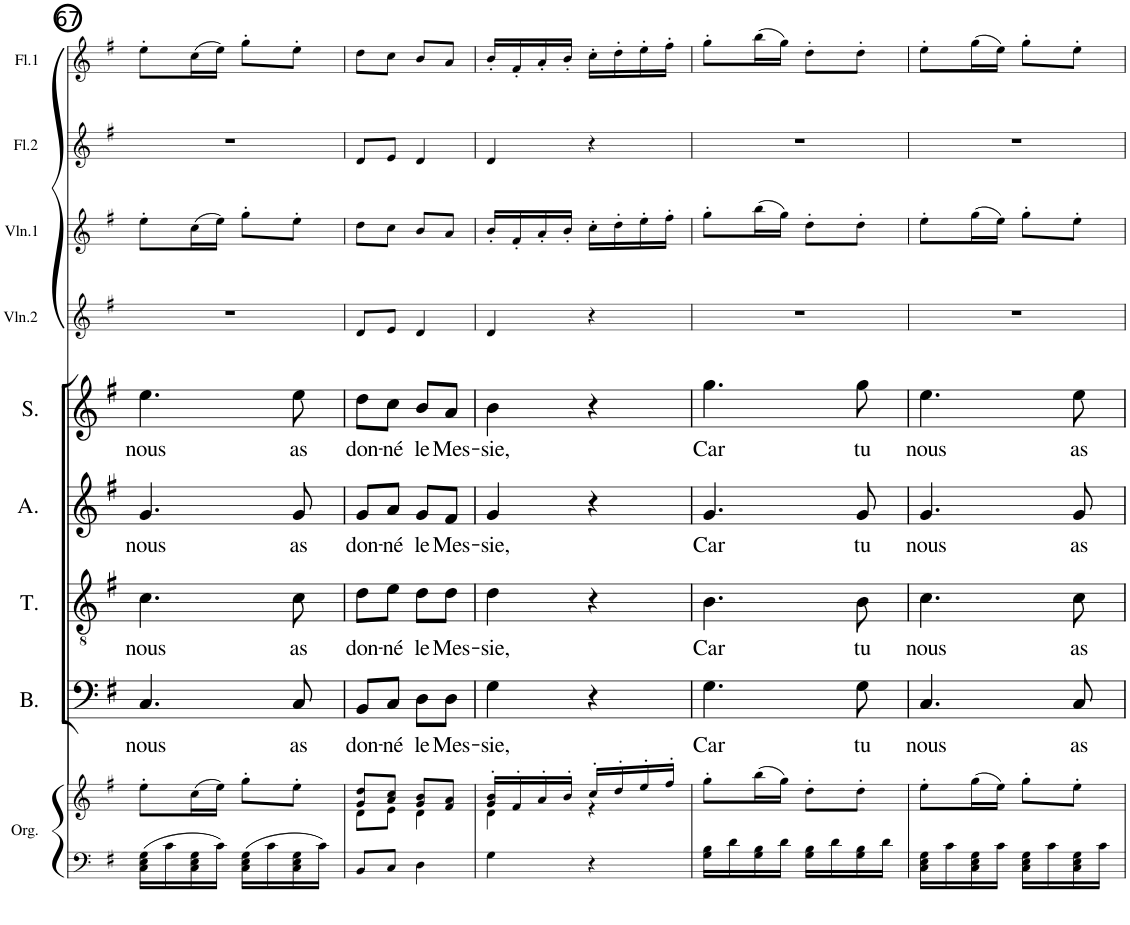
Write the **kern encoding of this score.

**kern	**kern	**kern	**text	**kern	**text	**kern	**text	**kern	**text	**kern	**kern	**kern	**kern
*part9	*part9	*part8	*part8	*part7	*part7	*part6	*part6	*part5	*part5	*part4	*part3	*part2	*part1
*staff10	*staff9	*staff8	*staff8	*staff7	*staff7	*staff6	*staff6	*staff5	*staff5	*staff4	*staff3	*staff2	*staff1
*I"Orgue	*	*I"Bass	*	*I"Ténor	*	*I"Alto	*	*I"Soprano	*	*I"Violon 2	*I"Violon 1	*I"Flûte 2	*I"Flûte 1
*I'Org.	*	*I'B.	*	*I'T.	*	*I'A.	*	*I'S.	*	*I'Vln.2	*I'Vln.1	*I'Fl.2	*I'Fl.1
!!LO:PB:g=z
*clefF4	*clefG2	*clefF4	*	*clefGv2	*	*clefG2	*	*clefG2	*	*clefG2	*clefG2	*clefG2	*clefG2
*k[f#]	*k[f#]	*k[f#]	*	*k[f#]	*	*k[f#]	*	*k[f#]	*	*k[f#]	*k[f#]	*k[f#]	*k[f#]
*M2/4	*M2/4	*M2/4	*	*M2/4	*	*M2/4	*	*M2/4	*	*M2/4	*M2/4	*M2/4	*M2/4
=67	=67	=67	=67	=67	=67	=67	=67	=67	=67	=67	=67	=67	=67
!	!	!	!LO:LY:b	!	!LO:LY:b	!	!LO:LY:b	!	!LO:LY:b	!	!	!	!
16C\ 16E\ 16G\LL	8ee'\L	4.C/	nous	4.c\	nous	4.g/	nous	4.ee\	nous	2r	8ee'\L	2r	8ee'\L
16c\	.	.	.	.	.	.	.	.	.	.	.	.	.
16C\ 16E\ 16G\	(16cc\L	.	.	.	.	.	.	.	.	.	(16cc\L	.	(16cc\L
16c\JJ	16ee\JJ)	.	.	.	.	.	.	.	.	.	16ee\JJ)	.	16ee\JJ)
16C\ 16E\ 16G\LL	8gg'\L	.	.	.	.	.	.	.	.	.	8gg'\L	.	8gg'\L
16c\	.	.	.	.	.	.	.	.	.	.	.	.	.
!	!	!	!LO:LY:b	!	!LO:LY:b	!	!LO:LY:b	!	!LO:LY:b	!	!	!	!
16C\ 16E\ 16G\	8ee'\J	8C/	as	8c\	as	8g/	as	8ee\	as	.	8ee'\J	.	8ee'\J
16c\JJ	.	.	.	.	.	.	.	.	.	.	.	.	.
=68	=68	=68	=68	=68	=68	=68	=68	=68	=68	=68	=68	=68	=68
*	*^	*	*	*	*	*	*	*	*	*	*	*	*
!	!	!	!	!LO:LY:b	!	!LO:LY:b	!	!LO:LY:b	!	!LO:LY:b	!	!	!	!
8BB/L	8g/ 8dd/L	8d\L	8BB/L	don-	8d\L	don-	8g/L	don-	8dd\L	don-	8d/L	8dd\L	8d/L	8dd\L
!	!	!	!	!LO:LY:b	!	!LO:LY:b	!	!LO:LY:b	!	!LO:LY:b	!	!	!	!
8C/J	8a/ 8cc/J	8e\J	8C/J	-né	8e\J	-né	8a/J	-né	8cc\J	-né	8e/J	8cc\J	8e/J	8cc\J
!	!	!	!	!LO:LY:b	!	!LO:LY:b	!	!LO:LY:b	!	!LO:LY:b	!	!	!	!
4D\	8g/ 8b/L	4d\	8D\L	le	8d\L	le	8g/L	le	8b/L	le	4d/	8b/L	4d/	8b/L
!	!	!	!	!LO:LY:b	!	!LO:LY:b	!	!LO:LY:b	!	!LO:LY:b	!	!	!	!
.	8f#/ 8a/J	.	8D\J	Mes-	8d\J	Mes-	8f#/J	Mes-	8a/J	Mes-	.	8a/J	.	8a/J
=69	=69	=69	=69	=69	=69	=69	=69	=69	=69	=69	=69	=69	=69	=69
!	!	!	!	!LO:LY:b	!	!LO:LY:b	!	!LO:LY:b	!	!LO:LY:b	!	!	!	!
4G\	16g/' 16b/'LL	4d\	4G\	-sie,	4d\	-sie,	4g/	-sie,	4b\	-sie,	4d/	16b'/LL	4d/	16b'/LL
.	16f#'/	.	.	.	.	.	.	.	.	.	.	16f#'/	.	16f#'/
.	16a'/	.	.	.	.	.	.	.	.	.	.	16a'/	.	16a'/
.	16b'/JJ	.	.	.	.	.	.	.	.	.	.	16b'/JJ	.	16b'/JJ
4r	16cc'/LL	4r	4r	.	4r	.	4r	.	4r	.	4r	16cc'\LL	4r	16cc'\LL
.	16dd'/	.	.	.	.	.	.	.	.	.	.	16dd'\	.	16dd'\
.	16ee'/	.	.	.	.	.	.	.	.	.	.	16ee'\	.	16ee'\
.	16ff#'/JJ	.	.	.	.	.	.	.	.	.	.	16ff#'\JJ	.	16ff#'\JJ
*	*v	*v	*	*	*	*	*	*	*	*	*	*	*	*
=70	=70	=70	=70	=70	=70	=70	=70	=70	=70	=70	=70	=70	=70
!	!	!	!LO:LY:b	!	!LO:LY:b	!	!LO:LY:b	!	!LO:LY:b	!	!	!	!
16G\ 16B\LL	8gg'\L	4.G\	Car	4.B\	Car	4.g/	Car	4.gg\	Car	2r	8gg'\L	2r	8gg'\L
16d\	.	.	.	.	.	.	.	.	.	.	.	.	.
16G\ 16B\	(16bb\L	.	.	.	.	.	.	.	.	.	(16bb\L	.	(16bb\L
16d\JJ	16gg\JJ)	.	.	.	.	.	.	.	.	.	16gg\JJ)	.	16gg\JJ)
16G\ 16B\LL	8dd'\L	.	.	.	.	.	.	.	.	.	8dd'\L	.	8dd'\L
16d\	.	.	.	.	.	.	.	.	.	.	.	.	.
!	!	!	!LO:LY:b	!	!LO:LY:b	!	!LO:LY:b	!	!LO:LY:b	!	!	!	!
16G\ 16B\	8dd'\J	8G\	tu	8B\	tu	8g/	tu	8gg\	tu	.	8dd'\J	.	8dd'\J
16d\JJ	.	.	.	.	.	.	.	.	.	.	.	.	.
=71	=71	=71	=71	=71	=71	=71	=71	=71	=71	=71	=71	=71	=71
!	!	!	!LO:LY:b	!	!LO:LY:b	!	!LO:LY:b	!	!LO:LY:b	!	!	!	!
16C\ 16E\ 16G\LL	8ee'\L	4.C/	nous	4.c\	nous	4.g/	nous	4.ee\	nous	2r	8ee'\L	2r	8ee'\L
16c\	.	.	.	.	.	.	.	.	.	.	.	.	.
16C\ 16E\ 16G\	(16gg\L	.	.	.	.	.	.	.	.	.	(16gg\L	.	(16gg\L
16c\JJ	16ee\JJ)	.	.	.	.	.	.	.	.	.	16ee\JJ)	.	16ee\JJ)
16C\ 16E\ 16G\LL	8gg'\L	.	.	.	.	.	.	.	.	.	8gg'\L	.	8gg'\L
16c\	.	.	.	.	.	.	.	.	.	.	.	.	.
!	!	!	!LO:LY:b	!	!LO:LY:b	!	!LO:LY:b	!	!LO:LY:b	!	!	!	!
16C\ 16E\ 16G\	8ee'\J	8C/	as	8c\	as	8g/	as	8ee\	as	.	8ee'\J	.	8ee'\J
16c\JJ	.	.	.	.	.	.	.	.	.	.	.	.	.
=	=	=	=	=	=	=	=	=	=	=	=	=	=
*-	*-	*-	*-	*-	*-	*-	*-	*-	*-	*-	*-	*-	*-
